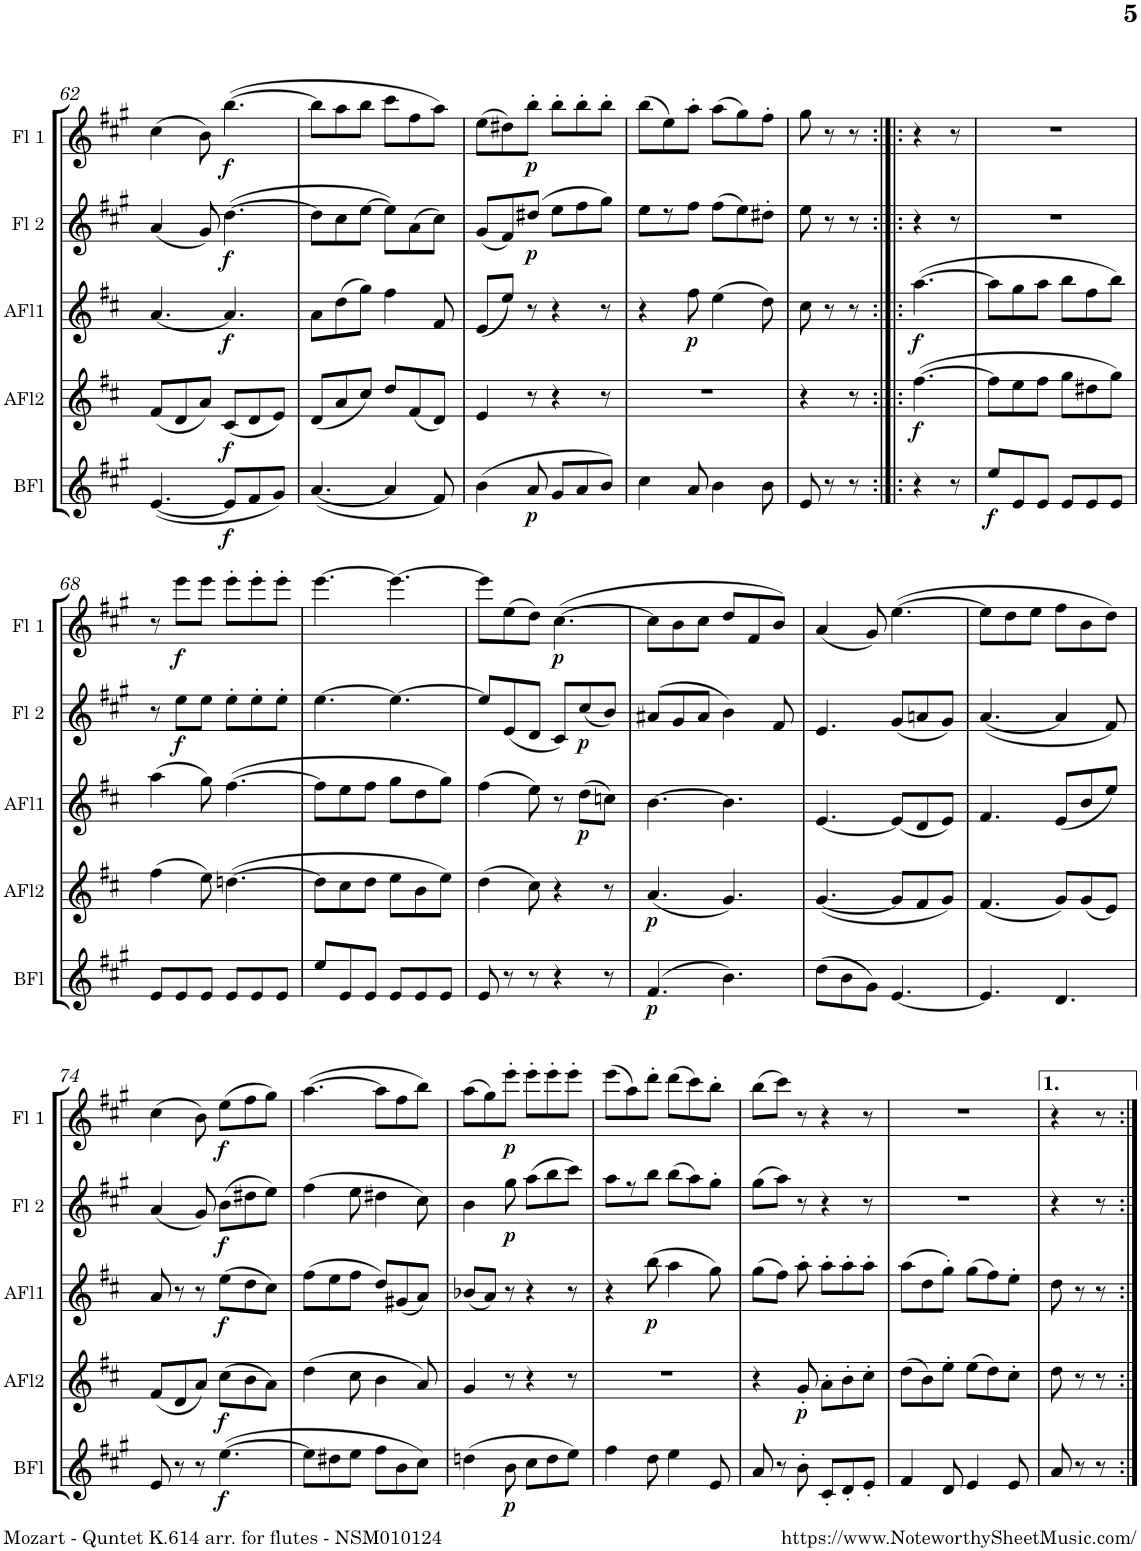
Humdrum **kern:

**kern	**dynam	**kern	**dynam	**kern	**dynam	**kern	**dynam	**kern	**dynam
*part5	*part5	*part4	*part4	*part3	*part3	*part2	*part2	*part1	*part1
*staff5	*staff5	*staff4	*staff4	*staff3	*staff3	*staff2	*staff2	*staff1	*staff1
*I"Bass Fl	*	*I"Alto Fl 2	*	*I"Alto Fl 1	*	*I"Flute 2	*	*I"Flute 1	*
*I'BFl	*	*I'AFl2	*	*I'AFl1	*	*I'Fl 2	*	*I'Fl 1	*
!!LO:PB:g=z
*clefG2	*	*clefG2	*	*clefG2	*	*clefG2	*	*clefG2	*
*Trd7c12	*	*Trd3c5	*	*Trd3c5	*	*	*	*	*
*k[f#c#g#]	*	*k[f#c#]	*	*k[f#c#]	*	*k[f#c#g#]	*	*k[f#c#g#]	*
*M6/8	*	*M6/8	*	*M6/8	*	*M6/8	*	*M6/8	*
=62	=62	=62	=62	=62	=62	=62	=62	=62	=62
([4.e/	.	(8f#/L	.	[4.a/	.	(4a/	.	(4cc#\	.
.	.	8d/	.	.	.	.	.	.	.
.	.	8a/J)	.	.	.	8g#/)	.	8b\)	.
!	!LO:DY:b	!	!LO:DY:b	!	!LO:DY:b	!	!LO:DY:b	!	!LO:DY:b
8e/L]	f	(8c#/L	f	4.a/]	f	([4.dd\	f	([4.bb\	f
8f#/	.	8d/	.	.	.	.	.	.	.
8g#/J)	.	8e/J)	.	.	.	.	.	.	.
=63	=63	=63	=63	=63	=63	=63	=63	=63	=63
([4.a/	.	(8d/L	.	8a\L	.	8dd\L]	.	8bb\L]	.
.	.	8a/	.	(8dd\	.	8cc#\	.	8aa\	.
.	.	8cc#/J)	.	8gg\J)	.	[8ee\J	.	8bb\J	.
4a/]	.	8dd/L	.	4ff#\	.	8ee\L])	.	8ccc#\L	.
.	.	(8f#/	.	.	.	(8a\	.	8ff#\	.
8f#/)	.	8d/J)	.	8f#/	.	8cc#\J)	.	8aa\J)	.
=64	=64	=64	=64	=64	=64	=64	=64	=64	=64
(4b\	.	4e/	.	(8e/L	.	(8g#/L	.	(8ee\L	.
.	.	.	.	8ee/J)	.	8f#/)	.	8dd#X\)	.
!	!LO:DY:b	!	!	!	!	!	!LO:DY:b	!	!LO:DY:b
8a/	p	8r	.	8r	.	(8dd#X/J	p	8bb'\J	p
8g#/L	.	4r	.	4r	.	8ee\L	.	8bb'\L	.
8a/	.	.	.	.	.	8ff#\	.	8bb'\	.
8b/J)	.	8r	.	8r	.	8gg#\J)	.	8bb'\J	.
=65	=65	=65	=65	=65	=65	=65	=65	=65	=65
4cc#\	.	2.r	.	4r	.	8ee\L	.	(8bb\L	.
.	.	.	.	.	.	8r	.	8ee\)	.
!	!	!	!	!	!LO:DY:b	!	!	!	!
8a/	.	.	.	8ff#\	p	8ff#\J	.	8aa'\J	.
4b\	.	.	.	(4ee\	.	(8ff#\L	.	(8aa\L	.
.	.	.	.	.	.	8ee\)	.	8gg#\)	.
8b\	.	.	.	8dd\)	.	8dd#X'\J	.	8ff#'\J	.
=66	=66	=66	=66	=66	=66	=66	=66	=66	=66
8e/	.	4r	.	8cc#\	.	8ee\	.	8gg#\	.
8r	.	.	.	8r	.	8r	.	8r	.
8r	.	8r	.	8r	.	8r	.	8r	.
!	!	!	!LO:DY:b	!	!LO:DY:b	!	!	!	!
4r	.	([4.ff#\	f	([4.aa\	f	4r	.	4r	.
8r	.	.	.	.	.	8r	.	8r	.
=67	=67	=67	=67	=67	=67	=67	=67	=67	=67
!	!LO:DY:b	!	!	!	!	!	!	!	!
8ee/L	f	8ff#\L]	.	8aa\L]	.	2.r	.	2.r	.
8e/	.	8ee\	.	8gg\	.	.	.	.	.
8e/J	.	8ff#\J	.	8aa\J	.	.	.	.	.
8e/L	.	8gg\L	.	8bb\L	.	.	.	.	.
8e/	.	8dd#X\	.	8ff#\	.	.	.	.	.
8e/J	.	8gg\J)	.	8bb\J)	.	.	.	.	.
!!LO:LB:g=z
=68	=68	=68	=68	=68	=68	=68	=68	=68	=68
8e/L	.	(4ff#\	.	(4aa\	.	8r	.	8r	.
!	!	!	!	!	!	!	!LO:DY:b	!	!LO:DY:b
8e/	.	.	.	.	.	8ee\L	f	8eee\L	f
8e/J	.	8ee\)	.	8gg\)	.	8ee\J	.	8eee\J	.
8e/L	.	([4.ddn\	.	([4.ff#\	.	8ee'\L	.	8eee'\L	.
8e/	.	.	.	.	.	8ee'\	.	8eee'\	.
8e/J	.	.	.	.	.	8ee'\J	.	8eee'\J	.
=69	=69	=69	=69	=69	=69	=69	=69	=69	=69
8ee/L	.	8dd\L]	.	8ff#\L]	.	[4.ee\	.	[4.eee\	.
8e/	.	8cc#\	.	8ee\	.	.	.	.	.
8e/J	.	8dd\J	.	8ff#\J	.	.	.	.	.
8e/L	.	8ee\L	.	8gg\L	.	4.ee\_	.	4.eee\_	.
8e/	.	8b\	.	8dd\	.	.	.	.	.
8e/J	.	8ee\J)	.	8gg\J)	.	.	.	.	.
=70	=70	=70	=70	=70	=70	=70	=70	=70	=70
8e/	.	(4dd\	.	(4ff#\	.	8ee/L]	.	8eee\L]	.
8r	.	.	.	.	.	(8e/	.	(8ee\	.
8r	.	8cc#\)	.	8ee\)	.	8d/J	.	8dd\J)	.
!	!	!	!	!	!	!	!	!	!LO:DY:b
4r	.	4r	.	8r	.	8c#/L)	.	([4.cc#\	p
!	!	!	!	!	!LO:DY:b	!	!LO:DY:b	!	!
.	.	.	.	(8dd\L	p	(8cc#/	p	.	.
8r	.	8r	.	8ccn\J)	.	8b/J)	.	.	.
=71	=71	=71	=71	=71	=71	=71	=71	=71	=71
!	!LO:DY:b	!	!LO:DY:b	!	!	!	!	!	!
(4.f#/	p	(4.a/	p	[4.b\	.	(8a#X/L	.	8cc#\L]	.
.	.	.	.	.	.	8g#/	.	8b\	.
.	.	.	.	.	.	8a#/J	.	8cc#\J	.
4.b\)	.	4.g/)	.	4.b\]	.	4b\)	.	8dd/L	.
.	.	.	.	.	.	.	.	8f#/	.
.	.	.	.	.	.	8f#/	.	8b/J)	.
=72	=72	=72	=72	=72	=72	=72	=72	=72	=72
(8dd\L	.	([4.g/	.	[4.e/	.	4.e/	.	(4a/	.
8b\	.	.	.	.	.	.	.	.	.
8g#\J)	.	.	.	.	.	.	.	8g#/)	.
[4.e/	.	8g/L]	.	(8e/L]	.	(8g#/L	.	([4.ee\	.
.	.	8f#/	.	8d/	.	8an/	.	.	.
.	.	8g/J)	.	8e/J)	.	8g#/J)	.	.	.
=73	=73	=73	=73	=73	=73	=73	=73	=73	=73
4.e/]	.	(4.f#/	.	4.f#/	.	([4.a/	.	8ee\L]	.
.	.	.	.	.	.	.	.	8dd\	.
.	.	.	.	.	.	.	.	8ee\J	.
4.d/	.	8g/L)	.	(8e/L	.	4a/]	.	8ff#\L	.
.	.	(8g/	.	8b/	.	.	.	8b\	.
.	.	8e/J)	.	8ee/J)	.	8f#/)	.	8dd\J)	.
!!LO:LB:g=z
=74	=74	=74	=74	=74	=74	=74	=74	=74	=74
8e/	.	(8f#/L	.	8a/	.	(4a/	.	(4cc#\	.
8r	.	8d/	.	8r	.	.	.	.	.
8r	.	8a/J)	.	8r	.	8g#/)	.	8b\)	.
!	!LO:DY:b	!	!LO:DY:b	!	!LO:DY:b	!	!LO:DY:b	!	!LO:DY:b
([4.ee\	f	(8cc#\L	f	(8ee\L	f	(8b\L	f	(8ee\L	f
.	.	8b\	.	8dd\	.	8dd#X\	.	8ff#\	.
.	.	8a\J)	.	8cc#\J)	.	8ee\J)	.	8gg#\J)	.
=75	=75	=75	=75	=75	=75	=75	=75	=75	=75
8ee\L]	.	(4dd\	.	(8ff#\L	.	(4ff#\	.	([4.aa\	.
8dd#X\	.	.	.	8ee\	.	.	.	.	.
8ee\J	.	8cc#\	.	8ff#\J	.	8ee\	.	.	.
8ff#\L	.	4b\	.	8dd/L)	.	4dd#X\	.	8aa\L]	.
8b\	.	.	.	(8g#X/	.	.	.	8ff#\	.
8cc#\J)	.	8a/)	.	8a/J)	.	8cc#\)	.	8bb\J)	.
=76	=76	=76	=76	=76	=76	=76	=76	=76	=76
(4ddn\	.	4g/	.	(8b-X/L	.	4b\	.	(8aa\L	.
.	.	.	.	8a/J)	.	.	.	8gg#\)	.
!	!LO:DY:b	!	!	!	!	!	!LO:DY:b	!	!LO:DY:b
8b\	p	8r	.	8r	.	8gg#\	p	8eee'\J	p
8cc#\L	.	4r	.	4r	.	(8aa\L	.	8eee'\L	.
8dd\	.	.	.	.	.	8bb\	.	8eee'\	.
8ee\J)	.	8r	.	8r	.	8ccc#\J)	.	8eee'\J	.
=77	=77	=77	=77	=77	=77	=77	=77	=77	=77
4ff#\	.	2.r	.	4r	.	8aa\L	.	(8eee\L	.
.	.	.	.	.	.	8r	.	8aa\)	.
!	!	!	!	!	!LO:DY:b	!	!	!	!
8dd\	.	.	.	(8bb\	p	8bb\J	.	8ddd'\J	.
4ee\	.	.	.	4aa\	.	(8bb\L	.	(8ddd\L	.
.	.	.	.	.	.	8aa\)	.	8ccc#\)	.
8e/	.	.	.	8gg\)	.	8gg#'\J	.	8bb'\J	.
=78	=78	=78	=78	=78	=78	=78	=78	=78	=78
8a/	.	4r	.	(8gg\L	.	(8gg#\L	.	(8bb\L	.
8r	.	.	.	8ff#\J)	.	8aa\J)	.	8ccc#\J)	.
!	!	!	!LO:DY:b	!	!	!	!	!	!
8b'\	.	8g'/	p	8aa'\	.	8r	.	8r	.
8c#'/L	.	8a'\L	.	8aa'\L	.	4r	.	4r	.
8d'/	.	8b'\	.	8aa'\	.	.	.	.	.
8e'/J	.	8cc#'\J	.	8aa'\J	.	8r	.	8r	.
=79	=79	=79	=79	=79	=79	=79	=79	=79	=79
4f#/	.	(8dd\L	.	(8aa\L	.	2.r	.	2.r	.
.	.	8b\)	.	8dd\	.	.	.	.	.
8d/	.	8ee'\J	.	8gg'\J)	.	.	.	.	.
4e/	.	(8ee\L	.	(8gg\L	.	.	.	.	.
.	.	8dd\)	.	8ff#\)	.	.	.	.	.
8e/	.	8cc#'\J	.	8ee'\J	.	.	.	.	.
=79X2	=79X2	=79X2	=79X2	=79X2	=79X2	=79X2	=79X2	=79X2	=79X2
8a/	.	8dd\	.	8dd\	.	4r	.	4r	.
8r	.	8r	.	8r	.	.	.	.	.
8r	.	8r	.	8r	.	8r	.	8r	.
=:|!	=:|!	=:|!	=:|!	=:|!	=:|!	=:|!	=:|!	=:|!	=:|!
*-	*-	*-	*-	*-	*-	*-	*-	*-	*-
